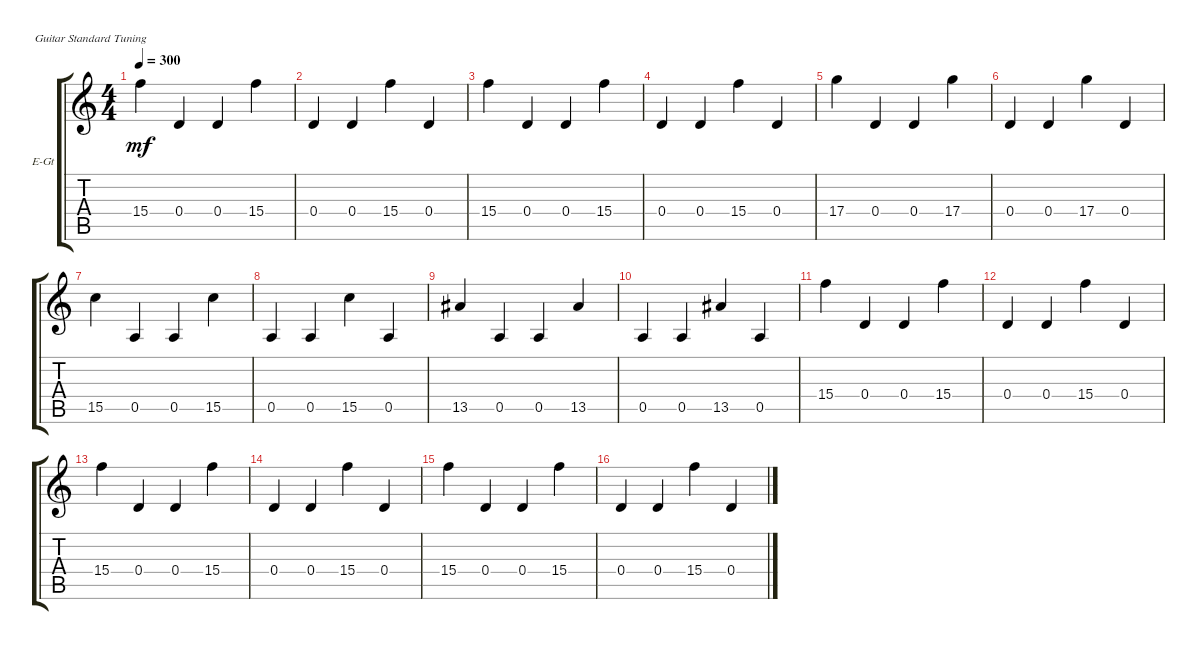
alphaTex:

\defaultSystemsLayout 4
\bracketExtendMode groupsimilarinstruments
\firstSystemTrackNameOrientation horizontal
\otherSystemsTrackNameOrientation horizontal
\track ("Electric Guitar" "E-Gt") {instrument distortionguitar}
\staff {score tabs}
\tuning (E4 B3 G3 D3 A2 E2)
\ts (4 4)
\tempo 300
\clef g2
\ks c
15.4.4{dy mf} 0.4.4 0.4.4 15.4.4 |
0.4.4 0.4.4 15.4.4 0.4.4 |
15.4.4 0.4.4 0.4.4 15.4.4 |
0.4.4 0.4.4 15.4.4 0.4.4 |
17.4.4 0.4.4 0.4.4 17.4.4 |
0.4.4 0.4.4 17.4.4 0.4.4 |
15.5.4 0.5.4 0.5.4 15.5.4 |
0.5.4 0.5.4 15.5.4 0.5.4 |
13.5.4 0.5.4 0.5.4 13.5.4 |
0.5.4 0.5.4 13.5.4 0.5.4 |
15.4.4 0.4.4 0.4.4 15.4.4 |
0.4.4 0.4.4 15.4.4 0.4.4 |
15.4.4 0.4.4 0.4.4 15.4.4 |
0.4.4 0.4.4 15.4.4 0.4.4 |
15.4.4 0.4.4 0.4.4 15.4.4 |
0.4.4 0.4.4 15.4.4 0.4.4
